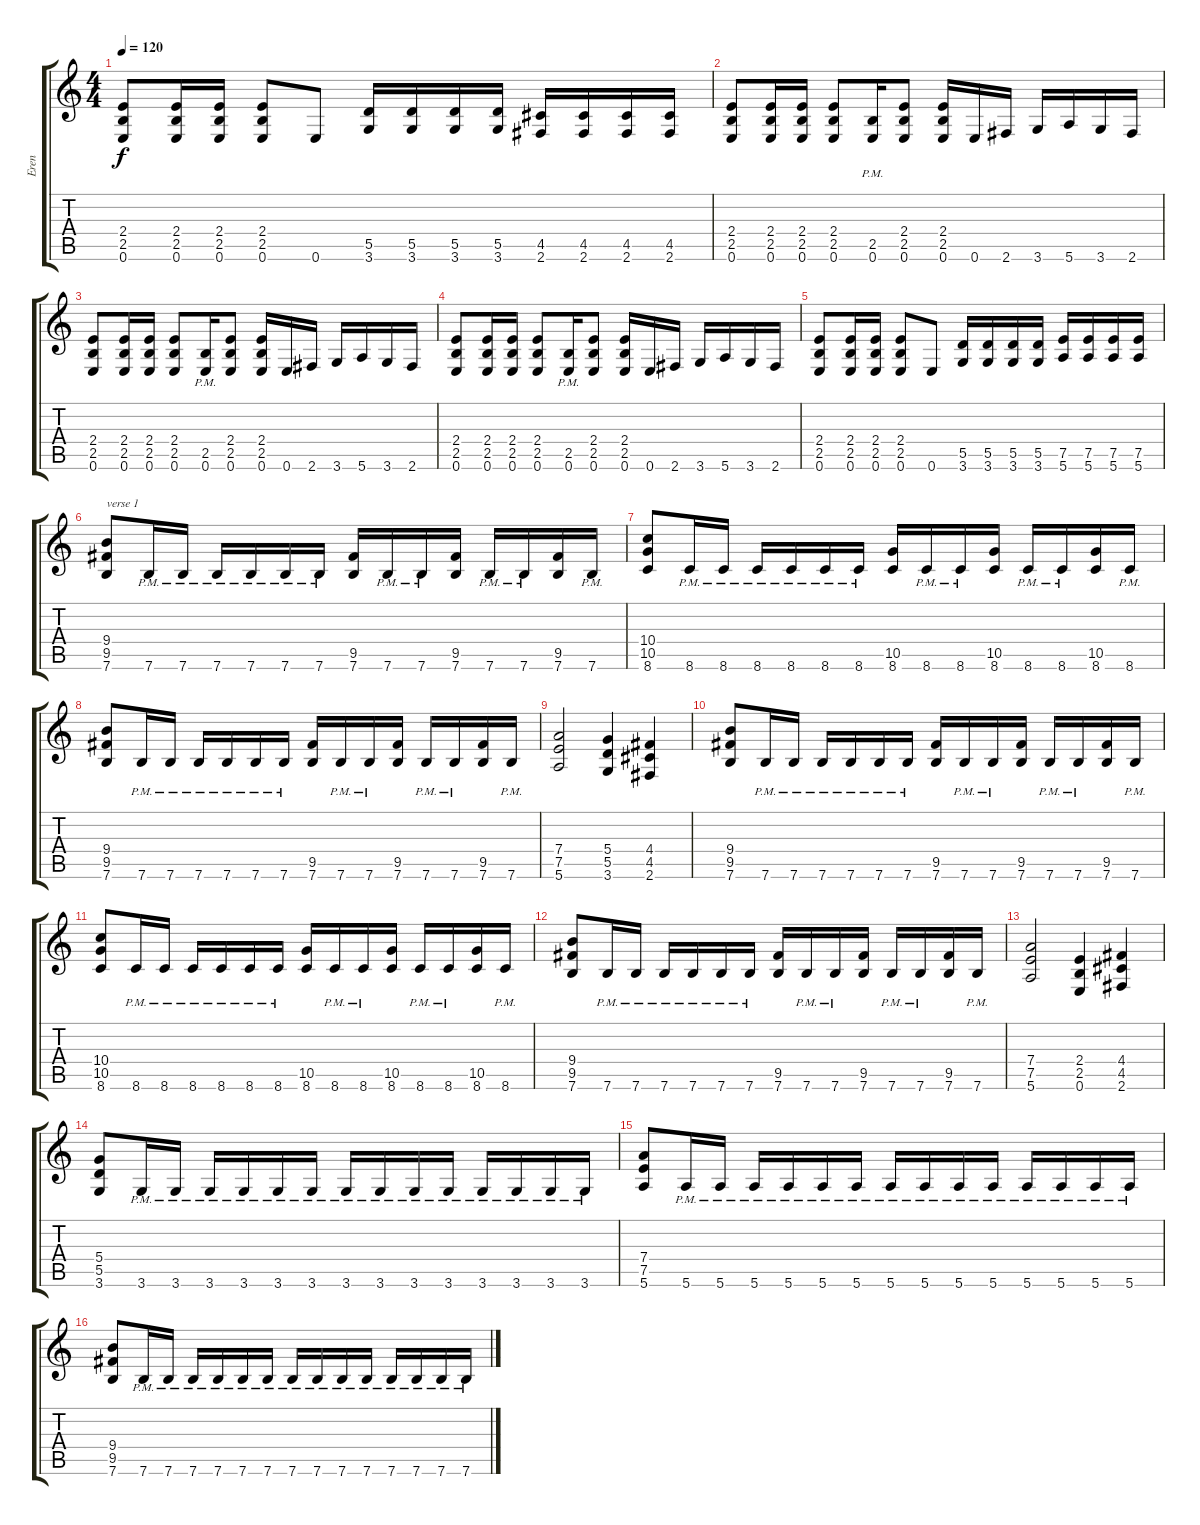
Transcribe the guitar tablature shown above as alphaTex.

\track ("Eren" "Eren") {instrument distortionguitar}
\staff {score tabs}
\tuning (E4 B3 G3 D3 A2 E2) {hide}
\ts (4 4)
\tempo 120
\clef g2
\ks c
(2.4 2.5 0.6).8{dy f} (2.4 2.5 0.6).16 (2.4 2.5 0.6).16 (2.4 2.5 0.6).8 0.6.8 (5.5 3.6).16 (5.5 3.6).16 (5.5 3.6).16 (5.5 3.6).16 (4.5 2.6).16 (4.5 2.6).16 (4.5 2.6).16 (4.5 2.6).16 |
(2.4 2.5 0.6).8 (2.4 2.5 0.6).16 (2.4 2.5 0.6).16 (2.4 2.5 0.6).8 (2.5 0.6{pm}).16 (2.4 2.5 0.6).8 (2.4 2.5 0.6).16 0.6.16 2.6.16 3.6.16 5.6.16 3.6.16 2.6.16 |
(2.4 2.5 0.6).8 (2.4 2.5 0.6).16 (2.4 2.5 0.6).16 (2.4 2.5 0.6).8 (2.5 0.6{pm}).16 (2.4 2.5 0.6).8 (2.4 2.5 0.6).16 0.6.16 2.6.16 3.6.16 5.6.16 3.6.16 2.6.16 |
(2.4 2.5 0.6).8 (2.4 2.5 0.6).16 (2.4 2.5 0.6).16 (2.4 2.5 0.6).8 (2.5 0.6{pm}).16 (2.4 2.5 0.6).8 (2.4 2.5 0.6).16 0.6.16 2.6.16 3.6.16 5.6.16 3.6.16 2.6.16 |
(2.4 2.5 0.6).8 (2.4 2.5 0.6).16 (2.4 2.5 0.6).16 (2.4 2.5 0.6).8 0.6.8 (5.5 3.6).16 (5.5 3.6).16 (5.5 3.6).16 (5.5 3.6).16 (7.5 5.6).16 (7.5 5.6).16 (7.5 5.6).16 (7.5 5.6).16 |
(9.4 9.5 7.6).8{txt "verse 1 " instrument distortionguitar} 7.6{pm}.16 7.6{pm}.16 7.6{pm}.16 7.6{pm}.16 7.6{pm}.16 7.6{pm}.16 (9.5 7.6).16 7.6{pm}.16 7.6{pm}.16 (9.5 7.6).16 7.6{pm}.16 7.6{pm}.16 (9.5 7.6).16 7.6{pm}.16 |
(10.4 10.5 8.6).8 8.6{pm}.16 8.6{pm}.16 8.6{pm}.16 8.6{pm}.16 8.6{pm}.16 8.6{pm}.16 (10.5 8.6).16 8.6{pm}.16 8.6{pm}.16 (10.5 8.6).16 8.6{pm}.16 8.6{pm}.16 (10.5 8.6).16 8.6{pm}.16 |
(9.4 9.5 7.6).8 7.6{pm}.16 7.6{pm}.16 7.6{pm}.16 7.6{pm}.16 7.6{pm}.16 7.6{pm}.16 (9.5 7.6).16 7.6{pm}.16 7.6{pm}.16 (9.5 7.6).16 7.6{pm}.16 7.6{pm}.16 (9.5 7.6).16 7.6{pm}.16 |
(7.4 7.5 5.6).2 (5.4 5.5 3.6).4 (4.4 4.5 2.6).4 |
(9.4 9.5 7.6).8 7.6{pm}.16 7.6{pm}.16 7.6{pm}.16 7.6{pm}.16 7.6{pm}.16 7.6{pm}.16 (9.5 7.6).16 7.6{pm}.16 7.6{pm}.16 (9.5 7.6).16 7.6{pm}.16 7.6{pm}.16 (9.5 7.6).16 7.6{pm}.16 |
(10.4 10.5 8.6).8 8.6{pm}.16 8.6{pm}.16 8.6{pm}.16 8.6{pm}.16 8.6{pm}.16 8.6{pm}.16 (10.5 8.6).16 8.6{pm}.16 8.6{pm}.16 (10.5 8.6).16 8.6{pm}.16 8.6{pm}.16 (10.5 8.6).16 8.6{pm}.16 |
(9.4 9.5 7.6).8 7.6{pm}.16 7.6{pm}.16 7.6{pm}.16 7.6{pm}.16 7.6{pm}.16 7.6{pm}.16 (9.5 7.6).16 7.6{pm}.16 7.6{pm}.16 (9.5 7.6).16 7.6{pm}.16 7.6{pm}.16 (9.5 7.6).16 7.6{pm}.16 |
(7.4 7.5 5.6).2 (2.4 2.5 0.6).4 (4.4 4.5 2.6).4 |
(5.4 5.5 3.6).8 3.6{pm}.16 3.6{pm}.16 3.6{pm}.16 3.6{pm}.16 3.6{pm}.16 3.6{pm}.16 3.6{pm}.16 3.6{pm}.16 3.6{pm}.16 3.6{pm}.16 3.6{pm}.16 3.6{pm}.16 3.6{pm}.16 3.6{pm}.16 |
(7.4 7.5 5.6).8 5.6{pm}.16 5.6{pm}.16 5.6{pm}.16 5.6{pm}.16 5.6{pm}.16 5.6{pm}.16 5.6{pm}.16 5.6{pm}.16 5.6{pm}.16 5.6{pm}.16 5.6{pm}.16 5.6{pm}.16 5.6{pm}.16 5.6{pm}.16 |
(9.4 9.5 7.6).8 7.6{pm}.16 7.6{pm}.16 7.6{pm}.16 7.6{pm}.16 7.6{pm}.16 7.6{pm}.16 7.6{pm}.16 7.6{pm}.16 7.6{pm}.16 7.6{pm}.16 7.6{pm}.16 7.6{pm}.16 7.6{pm}.16 7.6{pm}.16
